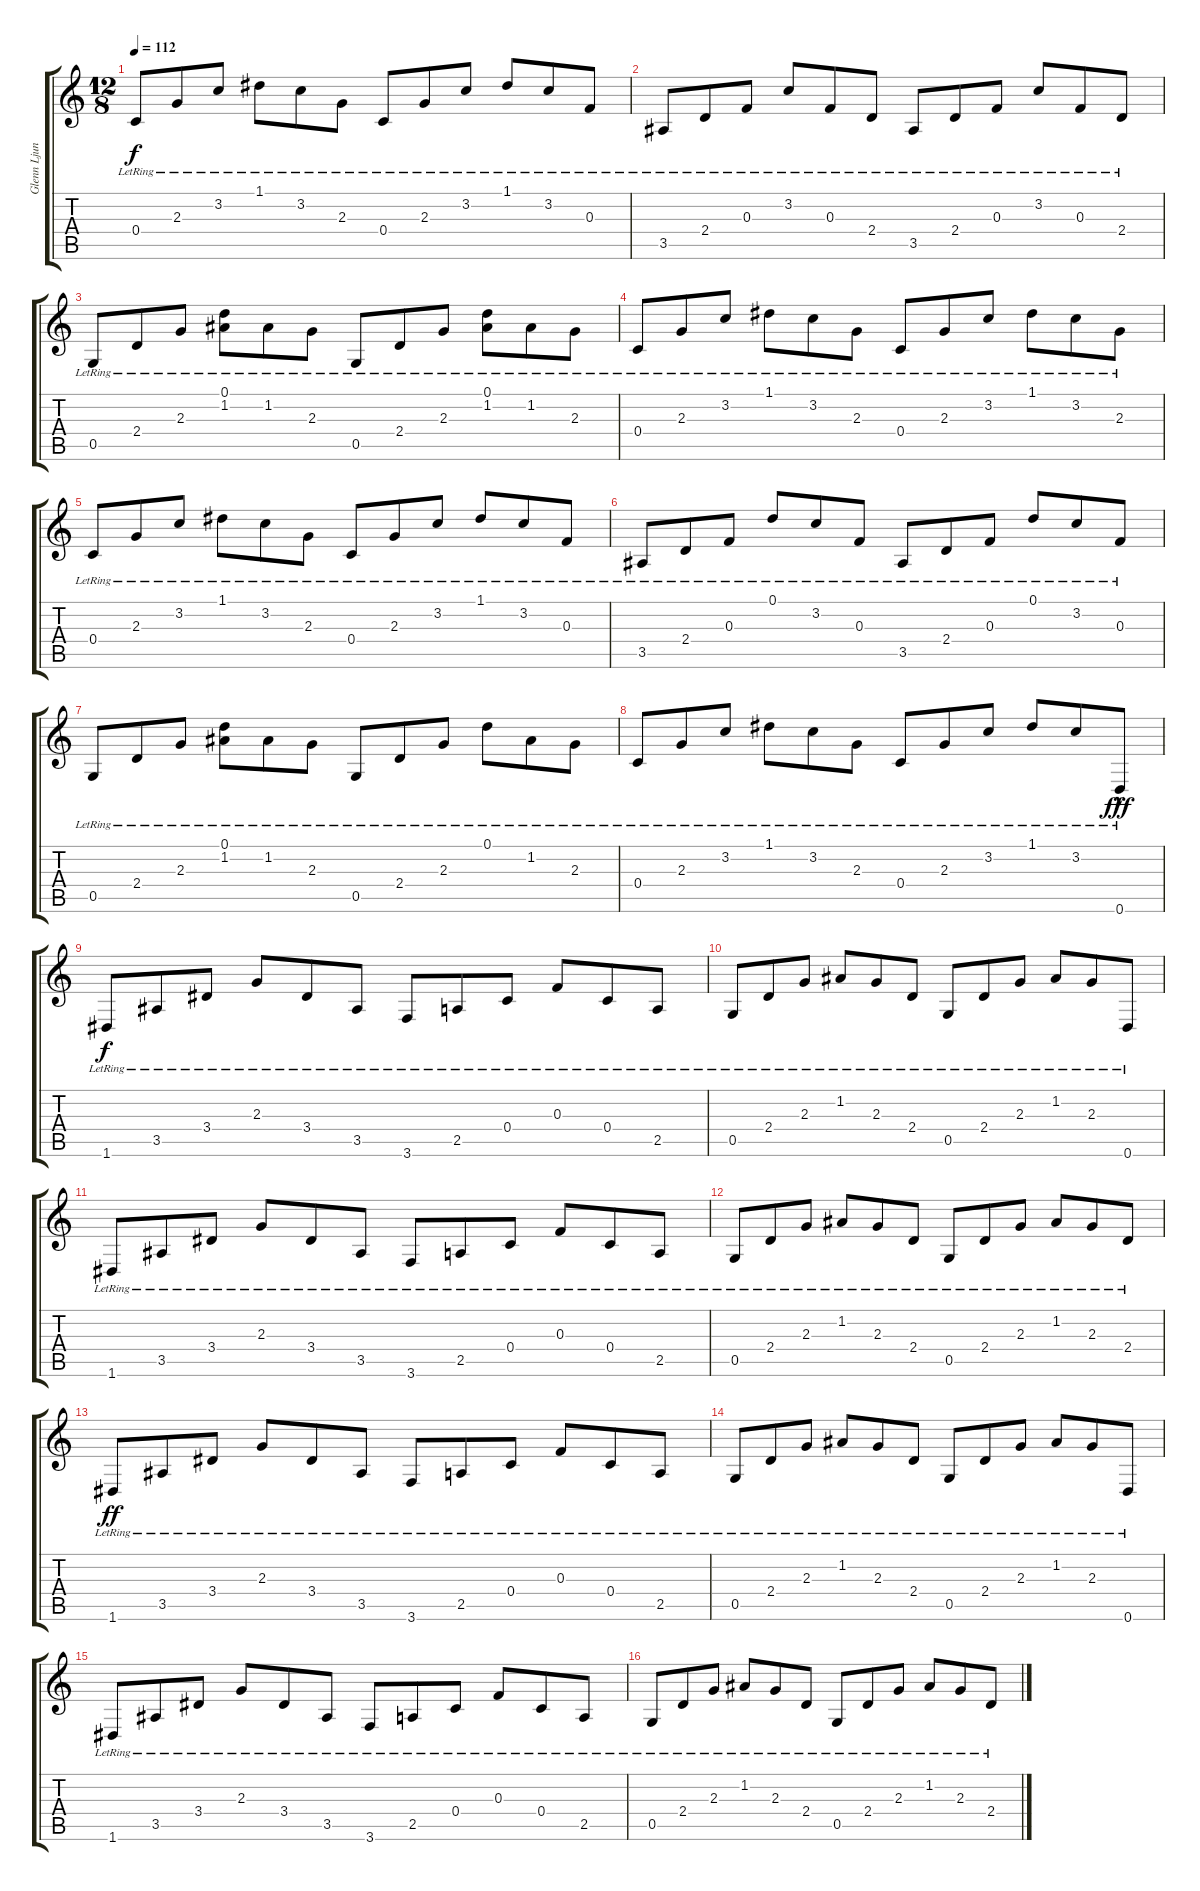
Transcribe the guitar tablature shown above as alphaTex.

\track ("Glenn Ljungstrom (Acoustic)" "Glenn Ljun") {instrument acousticguitarnylon}
\staff {score tabs}
\tuning (D4 A3 F3 C3 G2 D2) {hide}
\ts (12 8)
\tempo 112
\clef g2
\ks c
0.4{lr}.8{dy f} 2.3{lr}.8 3.2{lr}.8 1.1{lr}.8 3.2{lr}.8 2.3{lr}.8 0.4{lr}.8 2.3{lr}.8 3.2{lr}.8 1.1{lr}.8 3.2{lr}.8 0.3{lr}.8 |
3.5{lr}.8 2.4{lr}.8 0.3{lr}.8 3.2{lr}.8 0.3{lr}.8 2.4{lr}.8 3.5{lr}.8 2.4{lr}.8 0.3{lr}.8 3.2{lr}.8 0.3{lr}.8 2.4{lr}.8 |
0.5{lr}.8 2.4{lr}.8 2.3{lr}.8 (0.1{lr} 1.2{lr}).8 1.2{lr}.8 2.3{lr}.8 0.5{lr}.8 2.4{lr}.8 2.3{lr}.8 (0.1{lr} 1.2{lr}).8 1.2{lr}.8 2.3{lr}.8 |
0.4{lr}.8 2.3{lr}.8 3.2{lr}.8 1.1{lr}.8 3.2{lr}.8 2.3{lr}.8 0.4{lr}.8 2.3{lr}.8 3.2{lr}.8 1.1{lr}.8 3.2{lr}.8 2.3{lr}.8 |
0.4{lr}.8 2.3{lr}.8 3.2{lr}.8 1.1{lr}.8 3.2{lr}.8 2.3{lr}.8 0.4{lr}.8 2.3{lr}.8 3.2{lr}.8 1.1{lr}.8 3.2{lr}.8 0.3{lr}.8 |
3.5{lr}.8 2.4{lr}.8 0.3{lr}.8 0.1{lr}.8 3.2{lr}.8 0.3{lr}.8 3.5{lr}.8 2.4{lr}.8 0.3{lr}.8 0.1{lr}.8 3.2{lr}.8 0.3{lr}.8 |
0.5{lr}.8 2.4{lr}.8 2.3{lr}.8 (0.1{lr} 1.2{lr}).8 1.2{lr}.8 2.3{lr}.8 0.5{lr}.8 2.4{lr}.8 2.3{lr}.8 0.1{lr}.8 1.2{lr}.8 2.3{lr}.8 |
0.4{lr}.8 2.3{lr}.8 3.2{lr}.8 1.1{lr}.8 3.2{lr}.8 2.3{lr}.8 0.4{lr}.8 2.3{lr}.8 3.2{lr}.8 1.1{lr}.8 3.2{lr}.8 0.6{hac lr}.8{dy fff} |
1.6{lr}.8{dy f} 3.5{lr}.8 3.4{lr}.8 2.3{lr}.8 3.4{lr}.8 3.5{lr}.8 3.6{lr}.8 2.5{lr}.8 0.4{lr}.8 0.3{lr}.8 0.4{lr}.8 2.5{lr}.8 |
0.5{lr}.8 2.4{lr}.8 2.3{lr}.8 1.2{lr}.8 2.3{lr}.8 2.4{lr}.8 0.5{lr}.8 2.4{lr}.8 2.3{lr}.8 1.2{lr}.8 2.3{lr}.8 0.6{lr}.8 |
1.6{lr}.8 3.5{lr}.8 3.4{lr}.8 2.3{lr}.8 3.4{lr}.8 3.5{lr}.8 3.6{lr}.8 2.5{lr}.8 0.4{lr}.8 0.3{lr}.8 0.4{lr}.8 2.5{lr}.8 |
0.5{lr}.8 2.4{lr}.8 2.3{lr}.8 1.2{lr}.8 2.3{lr}.8 2.4{lr}.8 0.5{lr}.8 2.4{lr}.8 2.3{lr}.8 1.2{lr}.8 2.3{lr}.8 2.4{lr}.8 |
1.6{lr}.8{dy ff} 3.5{lr}.8 3.4{lr}.8 2.3{lr}.8 3.4{lr}.8 3.5{lr}.8 3.6{lr}.8 2.5{lr}.8 0.4{lr}.8 0.3{lr}.8 0.4{lr}.8 2.5{lr}.8 |
0.5{lr}.8 2.4{lr}.8 2.3{lr}.8 1.2{lr}.8 2.3{lr}.8 2.4{lr}.8 0.5{lr}.8 2.4{lr}.8 2.3{lr}.8 1.2{lr}.8 2.3{lr}.8 0.6{lr}.8 |
1.6{lr}.8 3.5{lr}.8 3.4{lr}.8 2.3{lr}.8 3.4{lr}.8 3.5{lr}.8 3.6{lr}.8 2.5{lr}.8 0.4{lr}.8 0.3{lr}.8 0.4{lr}.8 2.5{lr}.8 |
0.5{lr}.8 2.4{lr}.8 2.3{lr}.8 1.2{lr}.8 2.3{lr}.8 2.4{lr}.8 0.5{lr}.8 2.4{lr}.8 2.3{lr}.8 1.2{lr}.8 2.3{lr}.8 2.4{lr}.8
